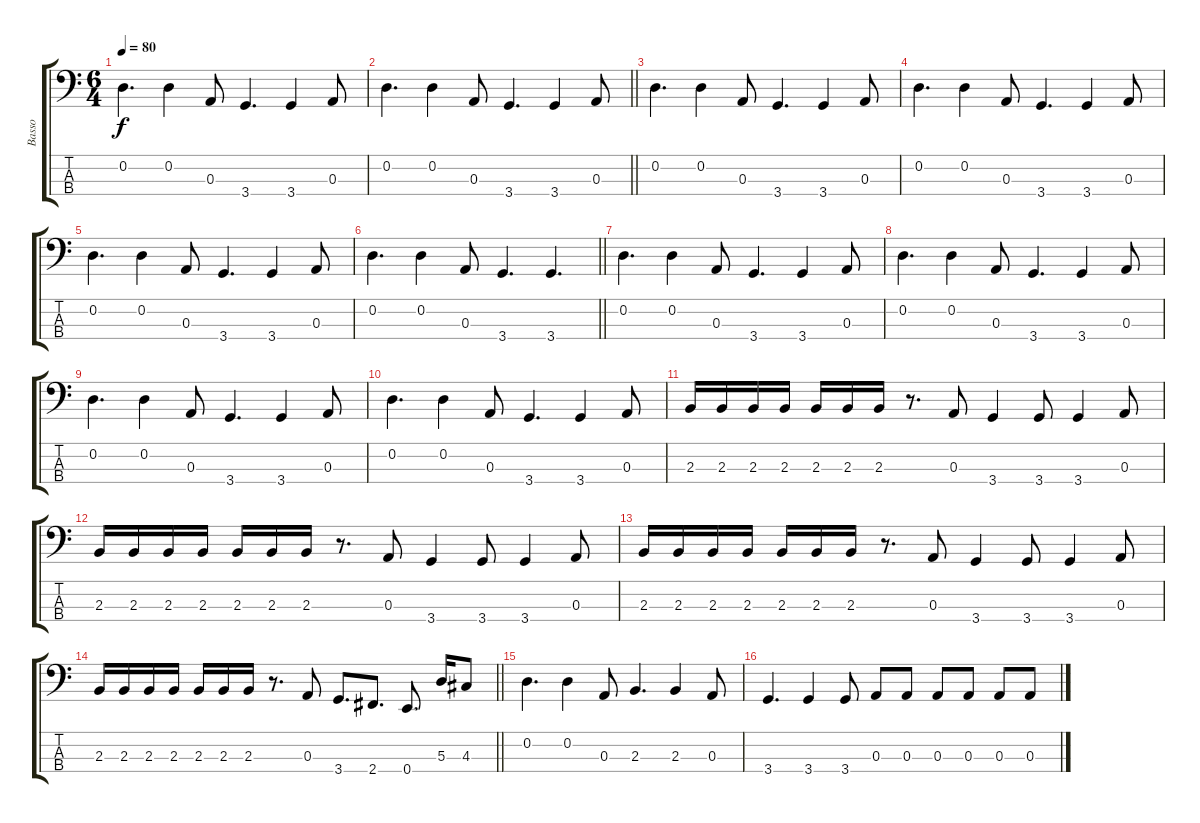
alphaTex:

\track ("Basso" "Basso") {instrument electricbassfinger}
\staff {score tabs}
\tuning (G2 D2 A1 E1) {hide}
\ts (6 4)
\tempo 80
\clef f4
\ks c
0.2.4{d dy f} 0.2.4 0.3.8 3.4.4{d} 3.4.4 0.3.8 |
\barLineRight lightlight
0.2.4{d} 0.2.4 0.3.8 3.4.4{d} 3.4.4 0.3.8 |
0.2.4{d} 0.2.4 0.3.8 3.4.4{d} 3.4.4 0.3.8 |
0.2.4{d} 0.2.4 0.3.8 3.4.4{d} 3.4.4 0.3.8 |
0.2.4{d} 0.2.4 0.3.8 3.4.4{d} 3.4.4 0.3.8 |
\barLineRight lightlight
0.2.4{d} 0.2.4 0.3.8 3.4.4{d} 3.4.4{d} |
0.2.4{d} 0.2.4 0.3.8 3.4.4{d} 3.4.4 0.3.8 |
0.2.4{d} 0.2.4 0.3.8 3.4.4{d} 3.4.4 0.3.8 |
0.2.4{d} 0.2.4 0.3.8 3.4.4{d} 3.4.4 0.3.8 |
0.2.4{d} 0.2.4 0.3.8 3.4.4{d} 3.4.4 0.3.8 |
2.3.16 2.3.16 2.3.16 2.3.16 2.3.16 2.3.16 2.3.16 r.8{d} 0.3.8 3.4.4 3.4.8 3.4.4 0.3.8 |
2.3.16 2.3.16 2.3.16 2.3.16 2.3.16 2.3.16 2.3.16 r.8{d} 0.3.8 3.4.4 3.4.8 3.4.4 0.3.8 |
2.3.16 2.3.16 2.3.16 2.3.16 2.3.16 2.3.16 2.3.16 r.8{d} 0.3.8 3.4.4 3.4.8 3.4.4 0.3.8 |
\barLineRight lightlight
2.3.16 2.3.16 2.3.16 2.3.16 2.3.16 2.3.16 2.3.16 r.8{d} 0.3.8 3.4.8{d} 2.4.8{d} 0.4.8{d} 5.3.16 4.3.8 |
0.2.4{d} 0.2.4 0.3.8 2.3.4{d} 2.3.4 0.3.8 |
3.4.4{d} 3.4.4 3.4.8 0.3.8 0.3.8 0.3.8 0.3.8 0.3.8 0.3.8
